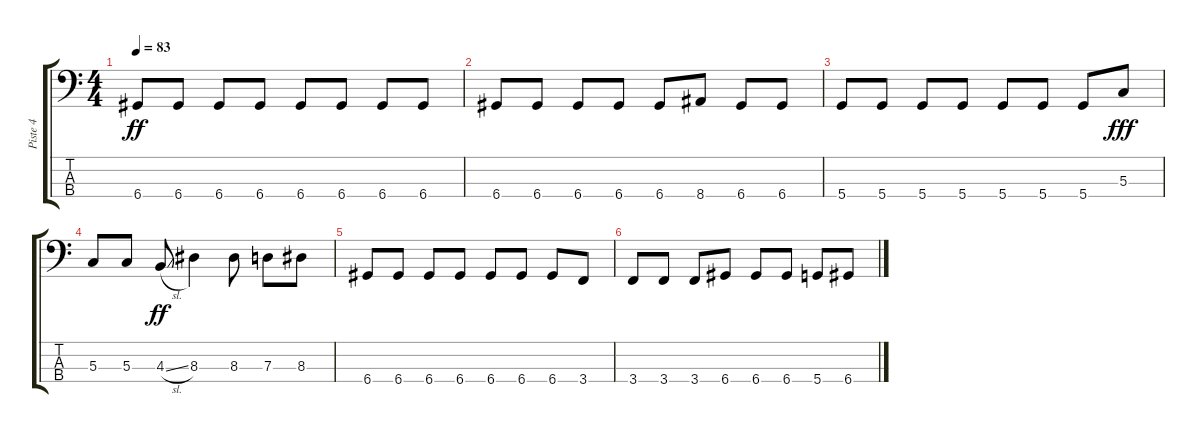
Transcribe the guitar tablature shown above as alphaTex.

\track ("Piste 4" "Piste 4") {instrument electricbassfinger}
\staff {score tabs}
\tuning (F2 C2 G1 D1) {hide}
\ts (4 4)
\tempo 83
\clef f4
\ks c
6.4.8{dy ff} 6.4.8 6.4.8 6.4.8 6.4.8 6.4.8 6.4.8 6.4.8 |
6.4.8 6.4.8 6.4.8 6.4.8 6.4.8 8.4.8 6.4.8 6.4.8 |
5.4.8 5.4.8 5.4.8 5.4.8 5.4.8 5.4.8 5.4.8 5.3.8{dy fff} |
5.3.8 5.3.8 4.3{sl}.8{dy ff} 8.3.4 8.3.8 7.3.8 8.3.8 |
6.4.8 6.4.8 6.4.8 6.4.8 6.4.8 6.4.8 6.4.8 3.4.8 |
3.4.8 3.4.8 3.4.8 6.4.8 6.4.8 6.4.8 5.4.8 6.4.8
